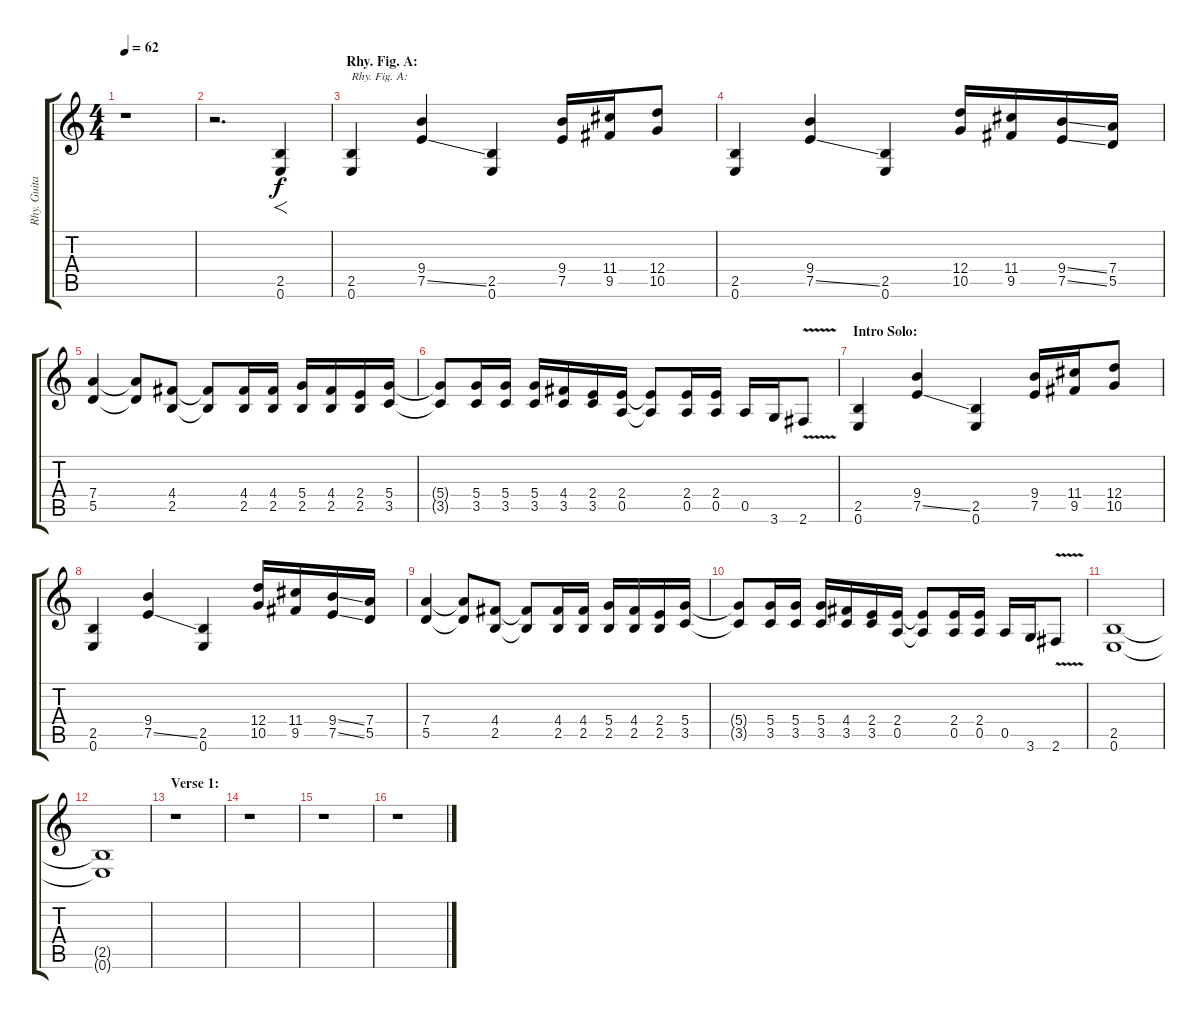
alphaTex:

\track ("Rhy. Guitar 2" "Rhy. Guita") {instrument distortionguitar}
\staff {score tabs}
\tuning (E4 B3 G3 D3 A2 E2) {hide}
\ts (4 4)
\tempo 62
\clef g2
\ks c
r.1{dy f instrument distortionguitar} |
r.2{d} (2.5 0.6).4{f} |
\section ("" "Rhy. Fig. A:")
(2.5 0.6).4{txt "Rhy. Fig. A:"} (9.4 7.5{ss}).4 (2.5 0.6).4 (9.4 7.5).16 (11.4 9.5).16 (12.4 10.5).8 |
(2.5 0.6).4 (9.4 7.5{ss}).4 (2.5 0.6).4 (12.4 10.5).16 (11.4 9.5).16 (9.4{ss} 7.5{ss}).16 (7.4 5.5).16 |
(7.4 5.5).4 (7.4{t} 5.5{t}).8 (4.4 2.5).8 (4.4{t} 2.5{t}).8 (4.4 2.5).16 (4.4 2.5).16 (5.4 2.5).16 (4.4 2.5).16 (2.4 2.5).16 (5.4 3.5).16 |
(5.4{t} 3.5{t}).8 (5.4 3.5).16 (5.4 3.5).16 (5.4 3.5).16 (4.4 3.5).16 (2.4 3.5).16 (2.4 0.5).16 (2.4{t} 0.5{t}).8 (2.4 0.5).16 (2.4 0.5).16 0.5.16 3.6.16 2.6{v}.8 |
\section ("" "Intro Solo:")
(2.5 0.6).4 (9.4 7.5{ss}).4 (2.5 0.6).4 (9.4 7.5).16 (11.4 9.5).16 (12.4 10.5).8 |
(2.5 0.6).4 (9.4 7.5{ss}).4 (2.5 0.6).4 (12.4 10.5).16 (11.4 9.5).16 (9.4{ss} 7.5{ss}).16 (7.4 5.5).16 |
(7.4 5.5).4 (7.4{t} 5.5{t}).8 (4.4 2.5).8 (4.4{t} 2.5{t}).8 (4.4 2.5).16 (4.4 2.5).16 (5.4 2.5).16 (4.4 2.5).16 (2.4 2.5).16 (5.4 3.5).16 |
(5.4{t} 3.5{t}).8 (5.4 3.5).16 (5.4 3.5).16 (5.4 3.5).16 (4.4 3.5).16 (2.4 3.5).16 (2.4 0.5).16 (2.4{t} 0.5{t}).8 (2.4 0.5).16 (2.4 0.5).16 0.5.16 3.6.16 2.6{v}.8 |
(2.5 0.6).1 |
(2.5{t} 0.6{t}).1 |
\section ("" "Verse 1:")
r.1 |
r.1 |
r.1 |
r.1
